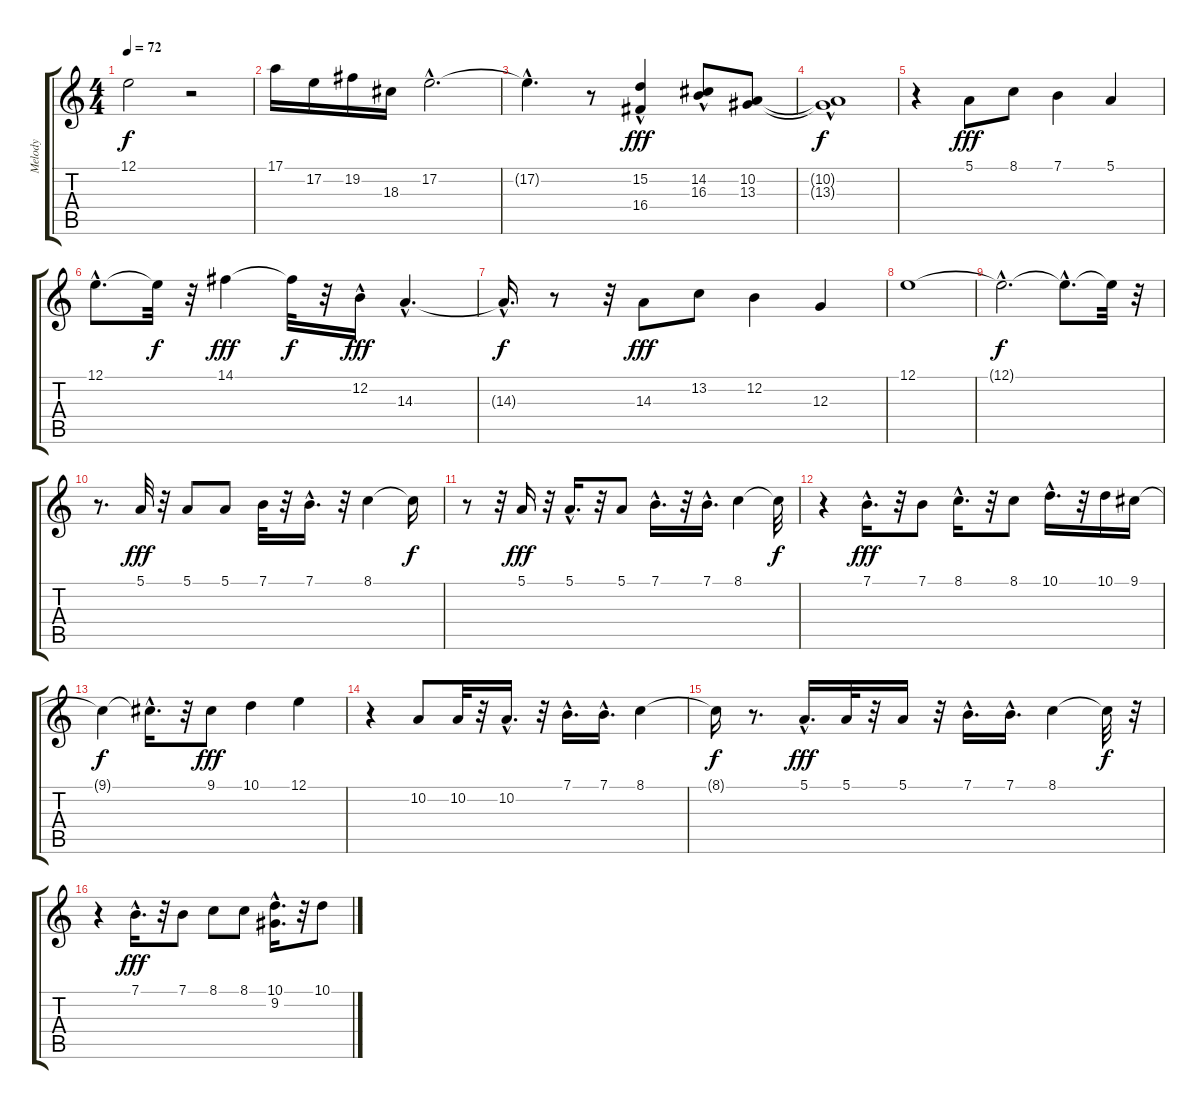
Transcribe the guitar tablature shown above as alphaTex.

\track ("Melody" "Melody") {instrument flute}
\staff {score tabs}
\tuning (E4 B3 G3 D3 A2 E2) {hide}
\ts (4 4)
\tempo 72
\clef g2
\ks c
12.1{t}.2{dy f} r.2 |
17.1.16 17.2.16 19.2.16 18.3.16 17.2{hac}.2{d} |
17.2{hac t}.4{d} r.8 (15.2 16.4{hac}).4{dy fff} (14.2{hac} 16.3).8 (10.2 13.3).8 |
(10.2{t} 13.3{hac t}).1{dy f} |
r.4 5.1.8{dy fff} 8.1.8 7.1.4 5.1.4 |
12.1{hac}.8{d} 12.1{t}.32{dy f} r.32 14.1.4{dy fff} 14.1{t}.32{dy f} r.32 12.2{hac}.16{dy fff} 14.3{hac}.4{d} |
14.3{hac t}.16{d dy f} r.8 r.32 14.3.8{dy fff} 13.2.8 12.2.4 12.3.4 |
12.1.1 |
12.1{hac t}.2{d dy f} 12.1{hac t}.8{d} 12.1{t}.32 r.32 |
r.8{d} 5.1.32{dy fff} r.32 5.1.8 5.1.8 7.1.32 r.32 7.1{hac}.16{d} r.32 8.1.4 8.1{t}.16{dy f} |
r.8 r.32 5.1.16{dy fff} r.32 5.1{hac}.16{d} r.32 5.1.8 7.1{hac}.16{d} r.32 7.1{hac}.16{d} 8.1.4 8.1{t}.32{dy f} |
r.4 7.1{hac}.16{d dy fff} r.32 7.1.8 8.1{hac}.16{d} r.32 8.1.8 10.1{hac}.16{d} r.32 10.1.16 9.1.16 |
9.1{t}.4{dy f} 9.1{hac t}.16{d} r.32 9.1.8{dy fff} 10.1.4 12.1.4 |
r.4 10.2.8 10.2.32 r.32 10.2{hac}.16{d} r.32 7.1{hac}.16{d} 7.1{hac}.16{d} 8.1.4 |
8.1{t}.16{dy f} r.8{d} 5.1{hac}.16{d dy fff} 5.1.32 r.32 5.1.16 r.32 7.1{hac}.16{d} 7.1{hac}.16{d} 8.1.4 8.1{t}.32{dy f} r.32 |
r.4 7.1{hac}.16{d dy fff} r.32 7.1.8 8.1.8 8.1.8 (10.1{hac} 9.2).16{d} r.32 10.1.8
